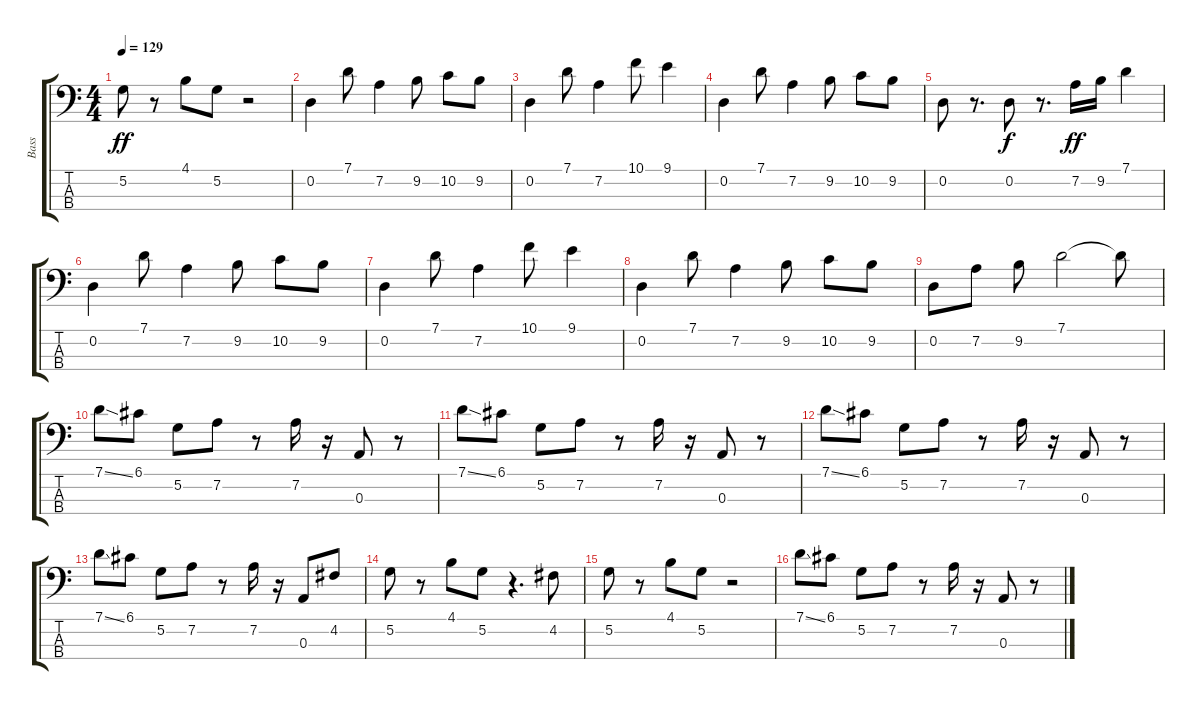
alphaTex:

\track ("Bass" "Bass") {instrument fretlessbass}
\staff {score tabs}
\tuning (G2 D2 A1 E1) {hide}
\ts (4 4)
\tempo 129
\clef f4
\ks c
5.2.8{dy ff} r.8 4.1.8 5.2.8 r.2 |
0.2.4 7.1.8 7.2.4 9.2.8 10.2.8 9.2.8 |
0.2.4 7.1.8 7.2.4 10.1.8 9.1.4 |
0.2.4 7.1.8 7.2.4 9.2.8 10.2.8 9.2.8 |
0.2.8 r.8{d} 0.2.8{dy f} r.8{d} 7.2.16{dy ff} 9.2.16 7.1.4 |
0.2.4 7.1.8 7.2.4 9.2.8 10.2.8 9.2.8 |
0.2.4 7.1.8 7.2.4 10.1.8 9.1.4 |
0.2.4 7.1.8 7.2.4 9.2.8 10.2.8 9.2.8 |
0.2.8 7.2.8 9.2.8 7.1.2 7.1{t}.8 |
7.1{ss}.8 6.1.8 5.2.8 7.2.8 r.8 7.2.16 r.16 0.3.8 r.8 |
7.1{ss}.8 6.1.8 5.2.8 7.2.8 r.8 7.2.16 r.16 0.3.8 r.8 |
7.1{ss}.8 6.1.8 5.2.8 7.2.8 r.8 7.2.16 r.16 0.3.8 r.8 |
7.1{ss}.8 6.1.8 5.2.8 7.2.8 r.8 7.2.16 r.16 0.3.8 4.2.8 |
5.2.8 r.8 4.1.8 5.2.8 r.4{d} 4.2.8 |
5.2.8 r.8 4.1.8 5.2.8 r.2 |
7.1{ss}.8 6.1.8 5.2.8 7.2.8 r.8 7.2.16 r.16 0.3.8 r.8
